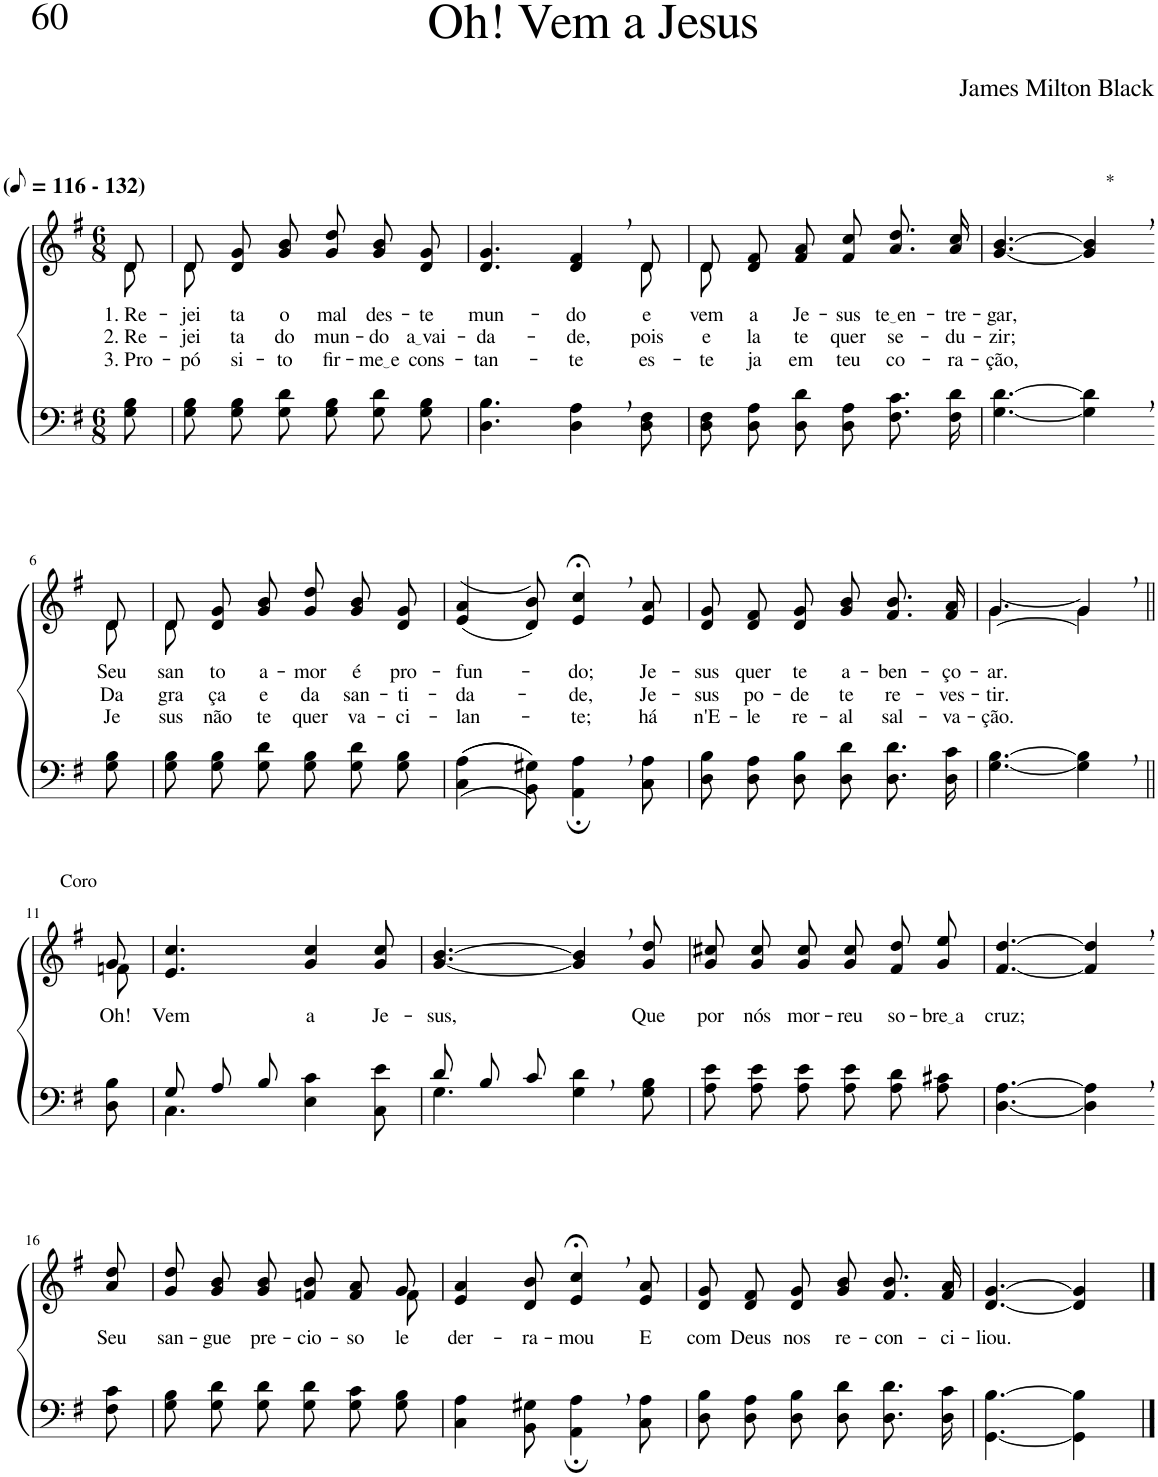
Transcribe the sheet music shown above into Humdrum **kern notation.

**kern	**kern	**text	**text	**text
*part2	*part1	*part1	*part1	*part1
*staff2	*staff1	*staff1	*staff1	*staff1
*I"Parte III e IV	*I"Parte I e II	*	*	*
*clefF4	*clefG2	*	*	*
*Trd1c2	*Trd1c2	*	*	*
*k[f#]	*k[f#]	*	*	*
*M6/8	*M6/8	*	*	*
*MM58	*MM58	*	*	*
=1	=1	=1	=1	=1
*	*^	*	*	*
!	!LO:TX:a:B:t=(	!	!	!	!
!	!LO:TX:a:B:t=- 132)	!	!	!	!
!	!	!	!LO:LY:b	!LO:LY:b	!LO:LY:b
8G\ 8B\	8d/	8d\	1. Re-	2. Re-	3. Pro-
=2	=2	=2	=2	=2	=2
!	!	!	!LO:LY:b	!LO:LY:b	!LO:LY:b
8G\ 8B\L	8d/L	8d\	-jei-	-jei-	-pó-
!	!	!	!LO:LY:b	!LO:LY:b	!LO:LY:b
8G\ 8B\	8d/ 8g/	2ryy	-ta	-ta	-si-
!	!	!	!LO:LY:b	!LO:LY:b	!LO:LY:b
8G\ 8d\J	8g/ 8b/J	.	o	do	-to
!	!	!	!LO:LY:b	!LO:LY:b	!LO:LY:b
8G\ 8B\L	8g/ 8dd/L	.	mal	mun-	fir-
!	!	!	!LO:LY:b	!LO:LY:b	!LO:LY:b
8G\ 8d\	8g/ 8b/	.	des-	-do	me e
!	!	!	!LO:LY:b	!LO:LY:b	!LO:LY:b
8G\ 8B\J	8d/ 8g/J	8ryy	-te	a vai	cons-
=3	=3	=3	=3	=3	=3
!	!	!	!LO:LY:b	!LO:LY:b	!LO:LY:b
4.D\ 4.B\	4.d/ 4.g/	8ryy	mun-	-da-	-tan-
!	!	!	!LO:LY:b	!LO:LY:b	!LO:LY:b
*	*v	*v	*	*	*
4D\, 4A\,	4d/, 4f#/,	-do	-de,	-te
*	*^	*	*	*
!	!	!	!LO:LY:b	!LO:LY:b	!LO:LY:b
8D\ 8F#\	8d/	8d\	e	pois	es-
=4	=4	=4	=4	=4	=4
!	!	!	!LO:LY:b	!LO:LY:b	!LO:LY:b
8D\ 8F#\L	8d/L	8d\	vem	e-	-te-
!	!	!	!LO:LY:b	!LO:LY:b	!LO:LY:b
8D\ 8A\	8d/ 8f#/	2ryy	a	-la	-ja
!	!	!	!LO:LY:b	!LO:LY:b	!LO:LY:b
8D\ 8d\J	8f#/ 8a/J	.	Je-	te	em
!	!	!	!LO:LY:b	!LO:LY:b	!LO:LY:b
8D\ 8A\L	8f#/ 8cc/L	.	-sus	quer	teu
!	!	!	!LO:LY:b	!LO:LY:b	!LO:LY:b
8.F#\ 8.c\	8.a/ 8.dd/	.	te en	se-	co-
.	.	8ryy	.	.	.
!	!	!	!LO:LY:b	!LO:LY:b	!LO:LY:b
16F#\ 16d\Jk	16a/ 16cc/Jk	.	-tre-	-du-	-ra-
*	*v	*v	*	*	*
=5	=5	=5	=5	=5
!	!	!LO:LY:b	!LO:LY:b	!LO:LY:b
[4.G\ [4.d\	[4.g/ [4.b/	-gar,	-zir;	-ção,
!	!LO:TX:a:t=*	!	!	!
4G\], 4d\],	4g/], 4b/],	.	.	.
!!LO:LB:g=z
=6-	=6-	=6-	=6-	=6-
!	!	!LO:LY:b	!LO:LY:b	!LO:LY:b
*	*^	*	*	*
8G\ 8B\	8d\	8d/	-Seu	Da	-Je-
=7	=7	=7	=7	=7	=7
!	!	!	!LO:LY:b	!LO:LY:b	!LO:LY:b
8G\ 8B\L	8d/L	8d\	san-	gra-	-sus
!	!	!	!LO:LY:b	!LO:LY:b	!LO:LY:b
8G\ 8B\	8d/ 8g/	2ryy	-to	-ça	não
!	!	!	!LO:LY:b	!LO:LY:b	!LO:LY:b
8G\ 8d\J	8g/ 8b/J	.	a-	e	te
!	!	!	!LO:LY:b	!LO:LY:b	!LO:LY:b
8G\ 8B\L	8g/ 8dd/L	.	-mor	da	quer
!	!	!	!LO:LY:b	!LO:LY:b	!LO:LY:b
8G\ 8d\	8g/ 8b/	.	é	san-	va-
!	!	!	!LO:LY:b	!LO:LY:b	!LO:LY:b
8G\ 8B\J	8d/ 8g/J	8ryy	pro-	-ti-	-ci-
=8	=8	=8	=8	=8	=8
!	!	!	!LO:LY:b	!LO:LY:b	!LO:LY:b
*	*v	*v	*	*	*
(((4C\ 4A\	((4e/ 4a/	-fun-	-da-	-lan-
8BB\ 8G#X\)))	8d/ 8b/))	.	.	.
!	!	!LO:LY:b	!LO:LY:b	!LO:LY:b
4AA\;, 4A\;,	4e/;<, 4cc/;<,	-do;	-de,	-te;
!	!	!LO:LY:b	!LO:LY:b	!LO:LY:b
8C\ 8A\	8e/ 8a/	Je-	Je-	há
=9	=9	=9	=9	=9
!	!	!LO:LY:b	!LO:LY:b	!LO:LY:b
8D\ 8B\L	8d/ 8g/L	-sus	-sus	n'E-
!	!	!LO:LY:b	!LO:LY:b	!LO:LY:b
8D\ 8A\	8d/ 8f#/	quer	po-	-le
!	!	!LO:LY:b	!LO:LY:b	!LO:LY:b
8D\ 8B\J	8d/ 8g/J	te	-de	re-
!	!	!LO:LY:b	!LO:LY:b	!LO:LY:b
8D\ 8d\L	8g/ 8b/L	a-	te	-al
!	!	!LO:LY:b	!LO:LY:b	!LO:LY:b
8.D\ 8.d\	8.f#/ 8.b/	-ben-	re-	sal-
!	!	!LO:LY:b	!LO:LY:b	!LO:LY:b
16D\ 16c\Jk	16f#/ 16a/Jk	-ço-	-ves-	-va-
=10	=10	=10	=10	=10
!	!	!LO:LY:b	!LO:LY:b	!LO:LY:b
*	*^	*	*	*
[4.G\ [4.B\	[4.g\	[4.g/	-ar.	-tir.	-ção.
4G\], 4B\],	4g,\]	4g/]	.	.	.
!!LO:LB:g=z	!!
=11||	=11||	=11||	=11||	=11||	=11||
!	!LO:TX:a:t=Coro	!	!	!	!
!	!	!	!LO:LY:b	!	!
8D\ 8B\	8g/	8fn\	Oh!	.	.
=12	=12	=12	=12	=12	=12
*^	*	*	*	*	*
!	!	!	!	!LO:LY:b	!	!
*	*	*v	*v	*	*	*
8G/L	4.C\	4.e/ 4.cc/	Vem	.	.
8A/	.	.	.	.	.
8B/J	.	.	.	.	.
!	!	!	!LO:LY:b	!	!
8ryy	4E\ 4c\	4g/ 4cc/	a	.	.
4ryy	.	.	.	.	.
!	!	!	!LO:LY:b	!	!
.	8C\ 8e\	8g/ 8cc/	Je-	.	.
=13	=13	=13	=13	=13	=13
!	!	!	!LO:LY:b	!	!
8d/L	4.G\	[4.g/ [4.b/	-sus,	.	.
8B/	.	.	.	.	.
8c/J	.	.	.	.	.
8ryy	4G\ 4d\	4g/], 4b/],	.	.	.
4ryy	.	.	.	.	.
!	!	!	!LO:LY:b	!	!
.	8G\ 8B\	8g/ 8dd/	Que	.	.
=14	=14	=14	=14	=14	=14
!	!	!	!LO:LY:b	!	!
*v	*v	*	*	*	*
8A\ 8e\L	8g/ 8cc#X/L	por	.	.
!	!	!LO:LY:b	!	!
8A\ 8e\	8g/ 8cc#/	nós	.	.
!	!	!LO:LY:b	!	!
8A\ 8e\J	8g/ 8cc#/J	mor-	.	.
!	!	!LO:LY:b	!	!
8A\ 8e\L	8g\ 8cc#\L	-reu	.	.
!	!	!LO:LY:b	!	!
8A\ 8d\	8f#\ 8dd\	so-	.	.
!	!	!LO:LY:b	!	!
8A\ 8c#X\J	8g\ 8ee\J	bre a	.	.
=15	=15	=15	=15	=15
!	!	!LO:LY:b	!	!
[4.D\ [4.A\	[4.f#/ [4.dd/	cruz;	.	.
4D\], 4A\],	4f#/], 4dd/],	.	.	.
!!LO:LB:g=z
=16-	=16-	=16-	=16-	=16-
!	!	!LO:LY:b	!	!
8F#\ 8c\	8a/ 8dd/	Seu	.	.
=17	=17	=17	=17	=17
!	!	!LO:LY:b	!	!
*	*^	*	*	*
8G\ 8B\L	8g/ 8dd/L	8ryy	san-	.	.
!	!	!	!LO:LY:b	!	!
*	*v	*v	*	*	*
8G\ 8d\	8g/ 8b/	-gue	.	.
!	!	!LO:LY:b	!	!
8G\ 8d\J	8g/ 8b/J	pre-	.	.
!	!	!LO:LY:b	!	!
8G\ 8d\L	8fn/ 8b/L	-cio-	.	.
!	!	!LO:LY:b	!	!
8G\ 8c\	8f/ 8a/	-so	.	.
*	*^	*	*	*
!	!	!	!LO:LY:b	!	!
8G\ 8B\J	8g/J	8f\	le	.	.
=18	=18	=18	=18	=18	=18
!	!	!	!LO:LY:b	!	!
*	*v	*v	*	*	*
4C\ 4A\	4e/ 4a/	der-	.	.
!	!	!LO:LY:b	!	!
8BB\ 8G#X\	8d/ 8b/	-ra-	.	.
!	!	!LO:LY:b	!	!
4AA\;, 4A\;,	4e/;<, 4cc/;<,	-mou	.	.
!	!	!LO:LY:b	!	!
8C\ 8A\	8e/ 8a/	E	.	.
=19	=19	=19	=19	=19
!	!	!LO:LY:b	!	!
8D\ 8B\L	8d/ 8g/L	com	.	.
!	!	!LO:LY:b	!	!
8D\ 8A\	8d/ 8f#/	Deus	.	.
!	!	!LO:LY:b	!	!
8D\ 8B\J	8d/ 8g/J	nos	.	.
!	!	!LO:LY:b	!	!
8D\ 8d\L	8g/ 8b/L	re-	.	.
!	!	!LO:LY:b	!	!
8.D\ 8.d\	8.f#/ 8.b/	-con-	.	.
!	!	!LO:LY:b	!	!
16D\ 16c\Jk	16f#/ 16a/Jk	-ci-	.	.
=20	=20	=20	=20	=20
!	!	!LO:LY:b	!	!
[4.GG\ [4.B\	[4.d/ [4.g/	-liou.	.	.
4GG\] 4B\]	4d/] 4g/]	.	.	.
==	==	==	==	==
*-	*-	*-	*-	*-
